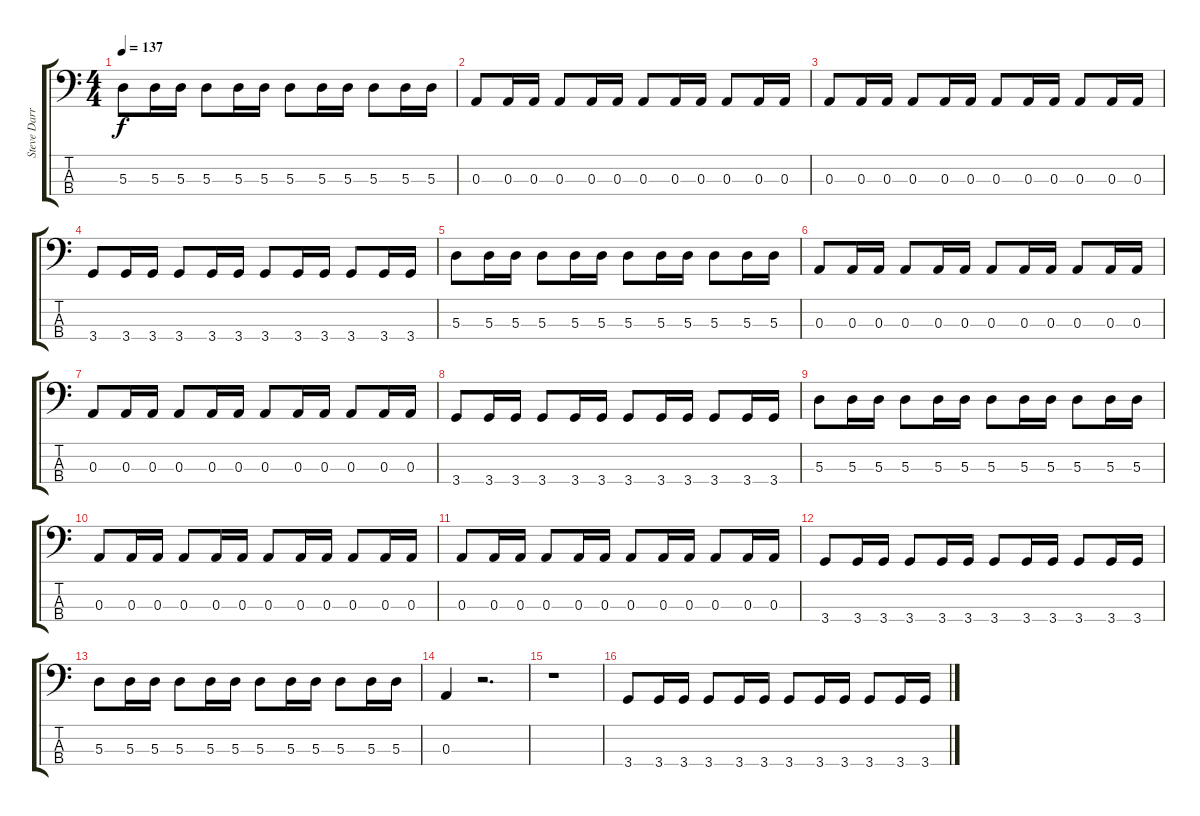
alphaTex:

\track ("Steve Darrow" "Steve Darr") {instrument electricbassfinger}
\staff {score tabs}
\tuning (G2 D2 A1 E1) {hide}
\ts (4 4)
\tempo 137
\clef f4
\ks c
5.3.8{dy f} 5.3.16 5.3.16 5.3.8 5.3.16 5.3.16 5.3.8 5.3.16 5.3.16 5.3.8 5.3.16 5.3.16 |
0.3.8 0.3.16 0.3.16 0.3.8 0.3.16 0.3.16 0.3.8 0.3.16 0.3.16 0.3.8 0.3.16 0.3.16 |
0.3.8 0.3.16 0.3.16 0.3.8 0.3.16 0.3.16 0.3.8 0.3.16 0.3.16 0.3.8 0.3.16 0.3.16 |
3.4.8 3.4.16 3.4.16 3.4.8 3.4.16 3.4.16 3.4.8 3.4.16 3.4.16 3.4.8 3.4.16 3.4.16 |
5.3.8 5.3.16 5.3.16 5.3.8 5.3.16 5.3.16 5.3.8 5.3.16 5.3.16 5.3.8 5.3.16 5.3.16 |
0.3.8 0.3.16 0.3.16 0.3.8 0.3.16 0.3.16 0.3.8 0.3.16 0.3.16 0.3.8 0.3.16 0.3.16 |
0.3.8 0.3.16 0.3.16 0.3.8 0.3.16 0.3.16 0.3.8 0.3.16 0.3.16 0.3.8 0.3.16 0.3.16 |
3.4.8 3.4.16 3.4.16 3.4.8 3.4.16 3.4.16 3.4.8 3.4.16 3.4.16 3.4.8 3.4.16 3.4.16 |
5.3.8 5.3.16 5.3.16 5.3.8 5.3.16 5.3.16 5.3.8 5.3.16 5.3.16 5.3.8 5.3.16 5.3.16 |
0.3.8 0.3.16 0.3.16 0.3.8 0.3.16 0.3.16 0.3.8 0.3.16 0.3.16 0.3.8 0.3.16 0.3.16 |
0.3.8 0.3.16 0.3.16 0.3.8 0.3.16 0.3.16 0.3.8 0.3.16 0.3.16 0.3.8 0.3.16 0.3.16 |
3.4.8 3.4.16 3.4.16 3.4.8 3.4.16 3.4.16 3.4.8 3.4.16 3.4.16 3.4.8 3.4.16 3.4.16 |
5.3.8 5.3.16 5.3.16 5.3.8 5.3.16 5.3.16 5.3.8 5.3.16 5.3.16 5.3.8 5.3.16 5.3.16 |
0.3.4 r.2{d} |
r.1 |
3.4.8 3.4.16 3.4.16 3.4.8 3.4.16 3.4.16 3.4.8 3.4.16 3.4.16 3.4.8 3.4.16 3.4.16
